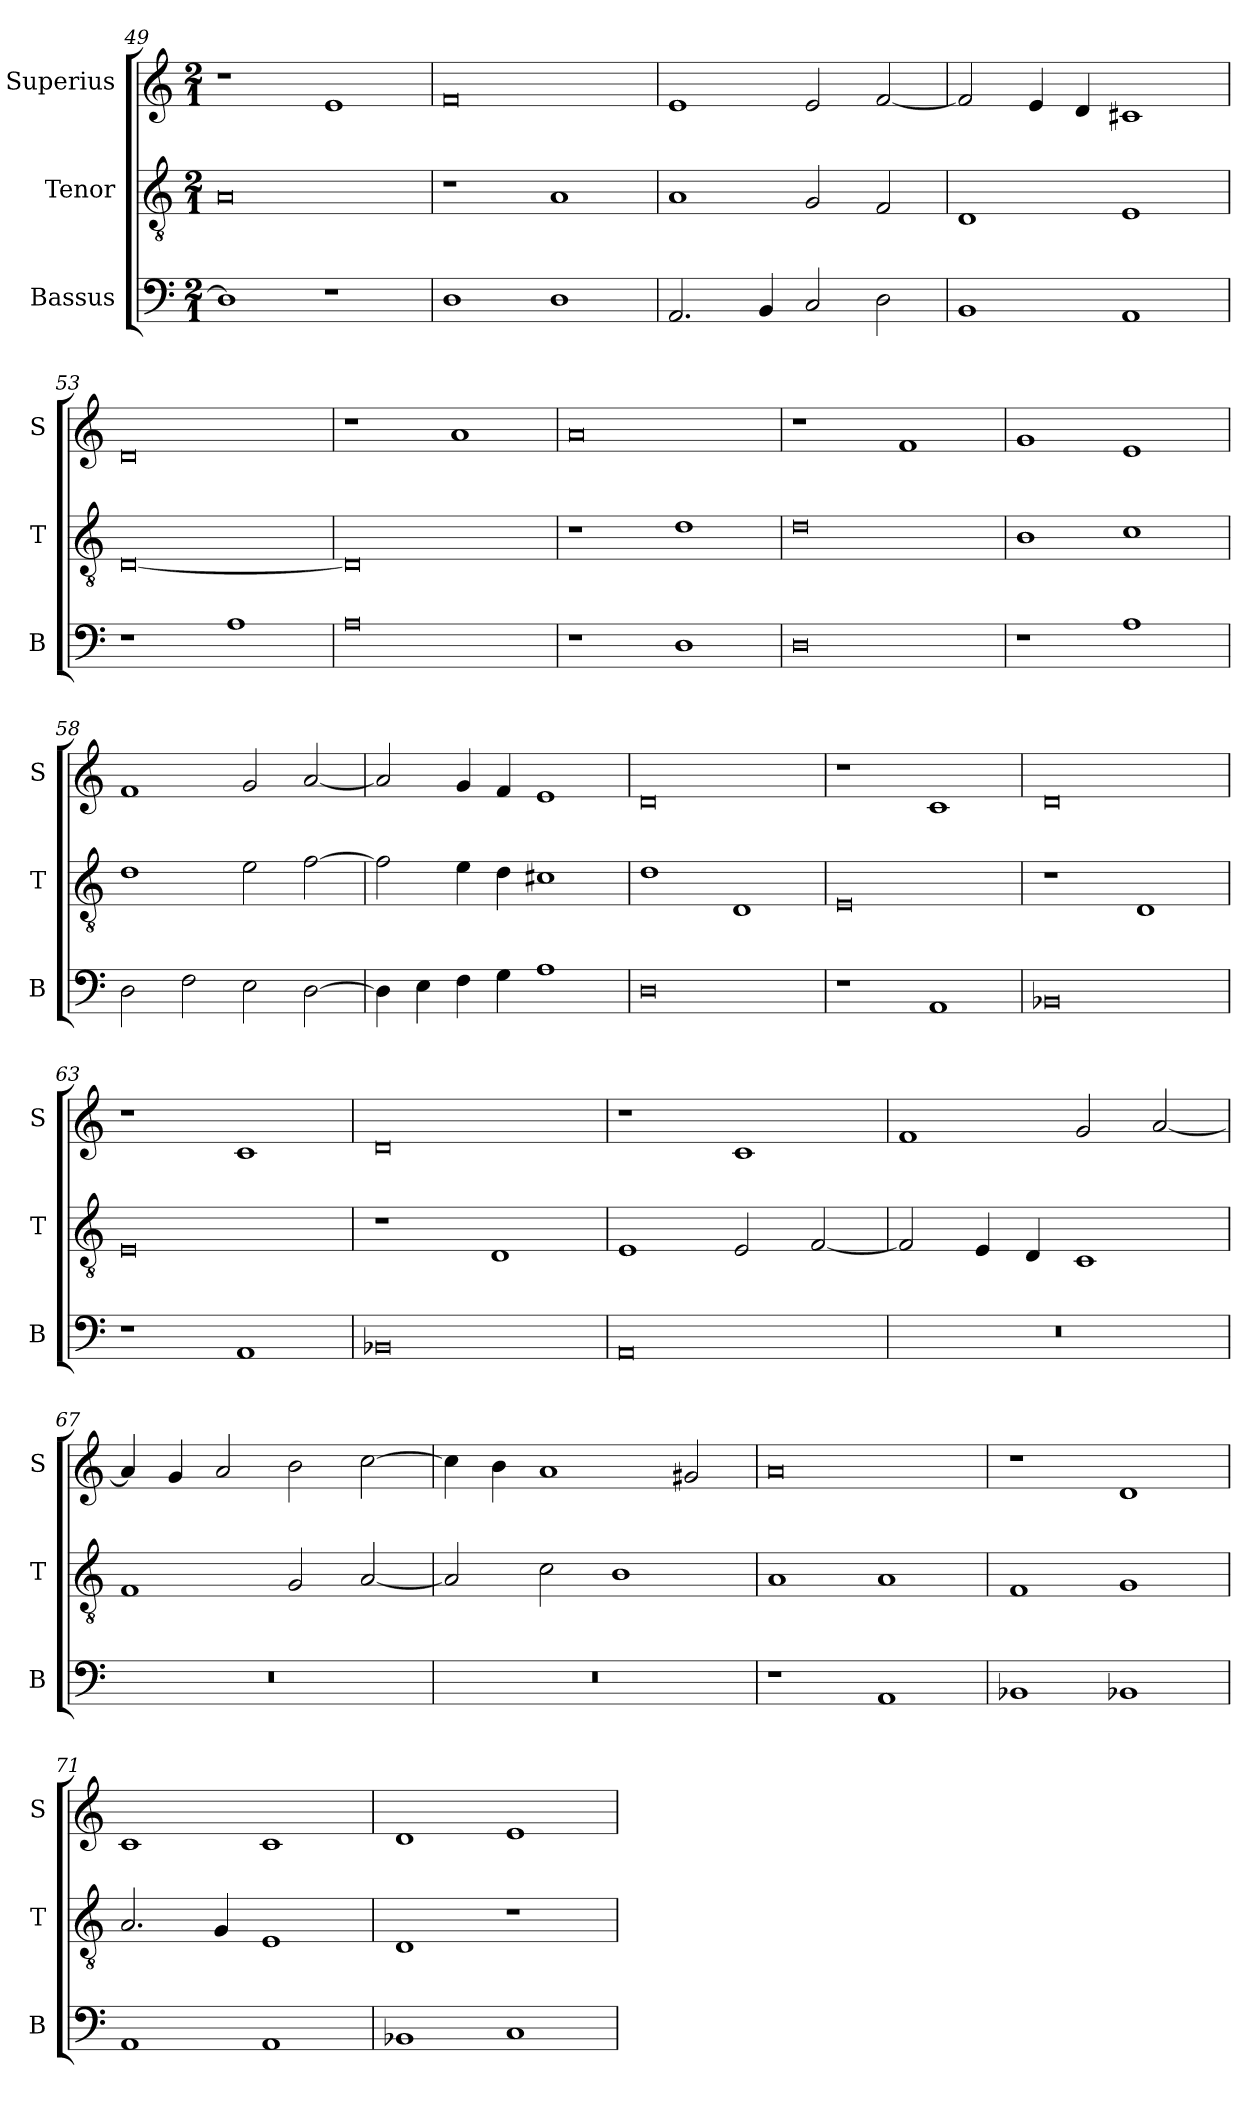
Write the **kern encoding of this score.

**kern	**kern	**kern
*part3	*part2	*part1
*staff3	*staff2	*staff1
*I"Bassus	*I"Tenor	*I"Superius
*I'B	*I'T	*I'S
*clefF4	*clefGv2	*clefG2
*k[]	*k[]	*k[]
*M2/1	*M2/1	*M2/1
=49	=49	=49
1D]	0A	1r
1r	.	1e
=50	=50	=50
1D	1r	0f
1D	1A	.
=51	=51	=51
2.AA/	1A	1e
4BB/	.	.
2C/	2G/	2e/
2D\	2F/	[2f/
=52	=52	=52
1BB	1D	2f/]
.	.	4e/
.	.	4d/
1AA	1E	1c#X
=53	=53	=53
1r	[0D	0d
1A	.	.
=54	=54	=54
0A	0D]	1r
.	.	1a
=55	=55	=55
1r	1r	0a
1D	1d	.
=56	=56	=56
0D	0d	1r
.	.	1f
=57	=57	=57
1r	1B	1g
1A	1c	1e
=58	=58	=58
2D\	1d	1f
2F\	.	.
2E\	2e\	2g/
[2D\	[2f\	[2a/
=59	=59	=59
4D\]	2f\]	2a/]
4E\	.	.
4F\	4e\	4g/
4G\	4d\	4f/
1A	1c#X	1e
=60	=60	=60
0D	1d	0d
.	1D	.
=61	=61	=61
1r	0E	1r
1AA	.	1c
=62	=62	=62
0BB-X	1r	0d
.	1D	.
=63	=63	=63
1r	0E	1r
1AA	.	1c
=64	=64	=64
0BB-X	1r	0d
.	1D	.
=65	=65	=65
0AA	1E	1r
.	2E/	1c
.	[2F/	.
=66	=66	=66
0r	2F/]	1f
.	4E/	.
.	4D/	.
.	1C	2g/
.	.	[2a/
=67	=67	=67
0r	1F	4a/]
.	.	4g/
.	.	2a/
.	2G/	2b\
.	[2A/	[2cc\
=68	=68	=68
0r	2A/]	4cc\]
.	.	4b\
.	2c\	1a
.	1B	.
.	.	2g#X/
=69	=69	=69
1r	1A	0a
1AA	1A	.
=70	=70	=70
1BB-X	1F	1r
1BB-X	1G	1d
=71	=71	=71
1AA	2.A/	1c
.	4G/	.
1AA	1E	1c
=72	=72	=72
1BB-X	1D	1d
1C	1r	1e
=	=	=
*-	*-	*-
